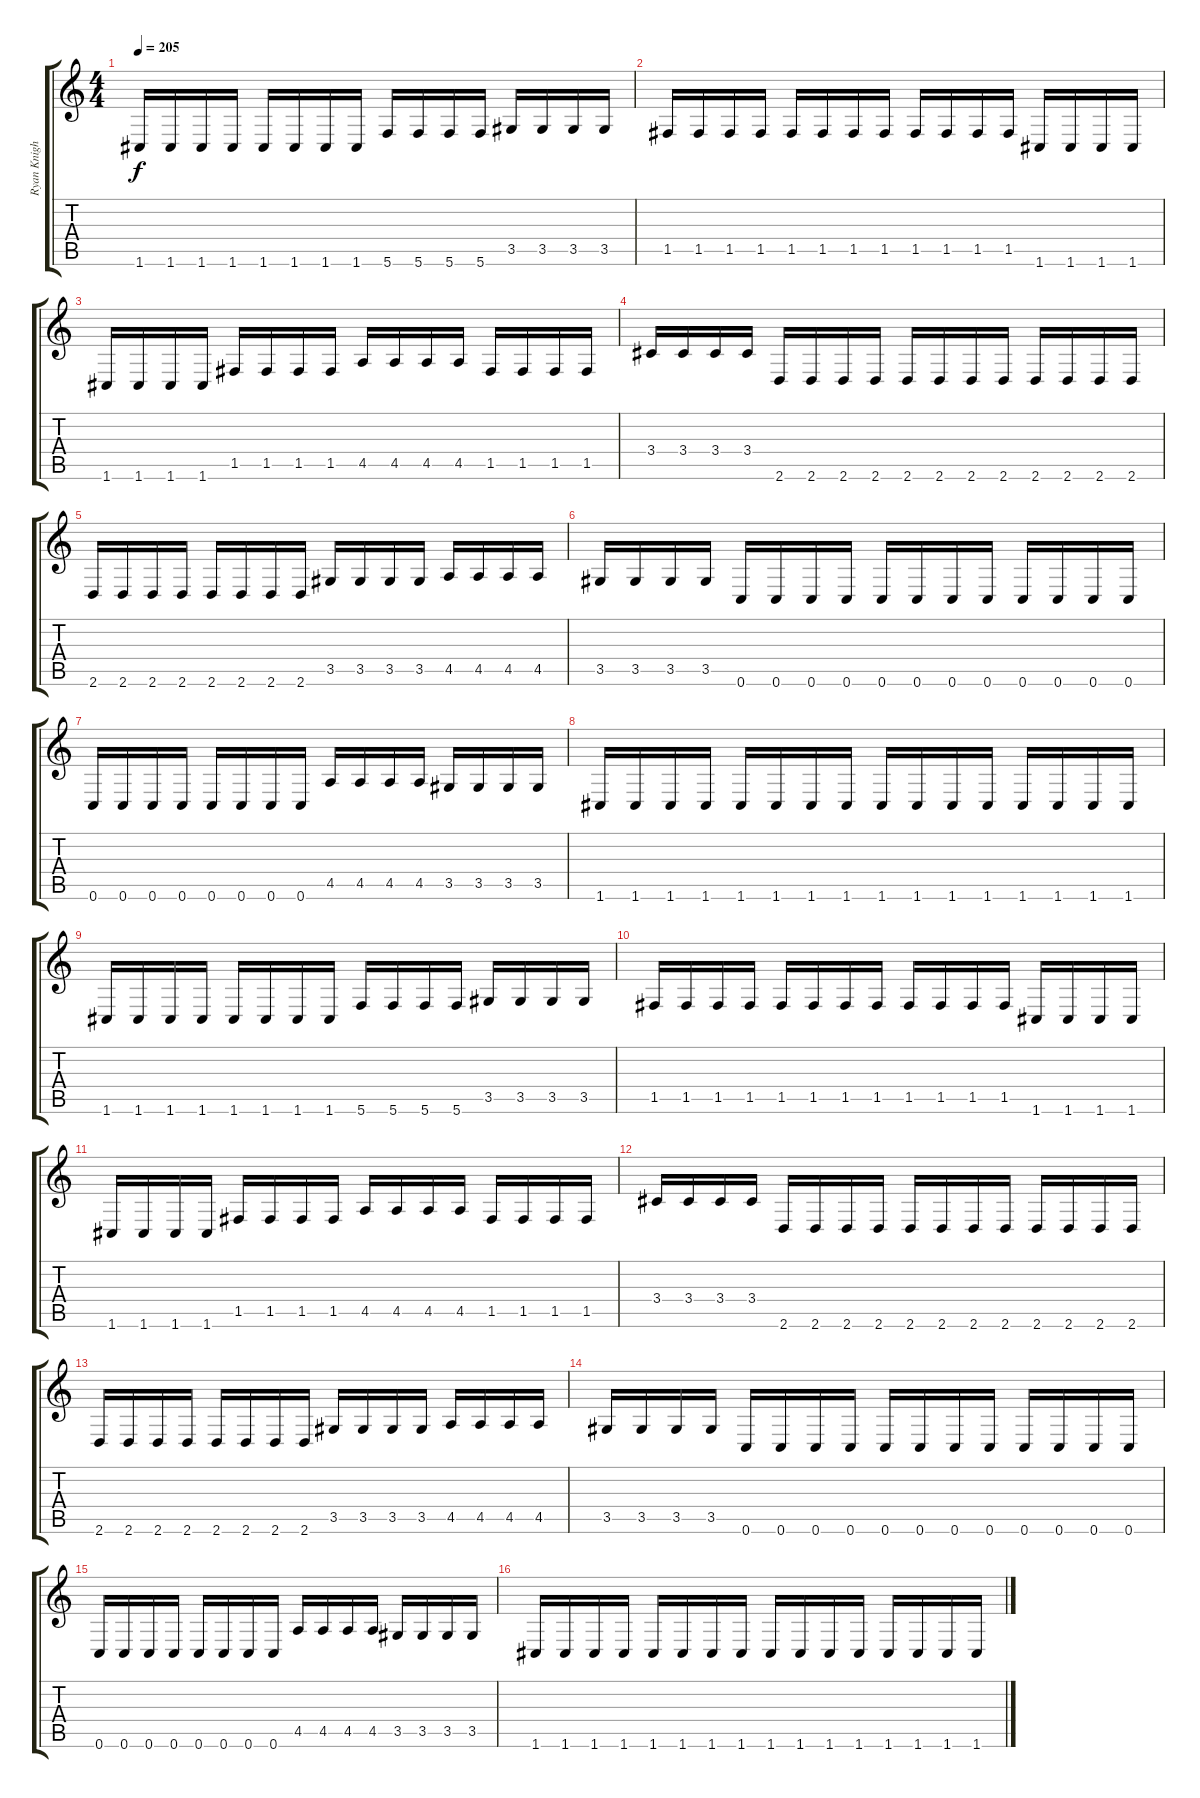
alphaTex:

\track ("Ryan Knight" "Ryan Knigh") {instrument distortionguitar}
\staff {score tabs}
\tuning (C4 G3 Eb3 Bb2 F2 C2) {hide}
\ts (4 4)
\tempo 205
\clef g2
\ks c
1.6.16{dy f} 1.6.16 1.6.16 1.6.16 1.6.16 1.6.16 1.6.16 1.6.16 5.6.16 5.6.16 5.6.16 5.6.16 3.5.16 3.5.16 3.5.16 3.5.16 |
1.5.16 1.5.16 1.5.16 1.5.16 1.5.16 1.5.16 1.5.16 1.5.16 1.5.16 1.5.16 1.5.16 1.5.16 1.6.16 1.6.16 1.6.16 1.6.16 |
1.6.16 1.6.16 1.6.16 1.6.16 1.5.16 1.5.16 1.5.16 1.5.16 4.5.16 4.5.16 4.5.16 4.5.16 1.5.16 1.5.16 1.5.16 1.5.16 |
3.4.16 3.4.16 3.4.16 3.4.16 2.6.16 2.6.16 2.6.16 2.6.16 2.6.16 2.6.16 2.6.16 2.6.16 2.6.16 2.6.16 2.6.16 2.6.16 |
2.6.16 2.6.16 2.6.16 2.6.16 2.6.16 2.6.16 2.6.16 2.6.16 3.5.16 3.5.16 3.5.16 3.5.16 4.5.16 4.5.16 4.5.16 4.5.16 |
3.5.16 3.5.16 3.5.16 3.5.16 0.6.16 0.6.16 0.6.16 0.6.16 0.6.16 0.6.16 0.6.16 0.6.16 0.6.16 0.6.16 0.6.16 0.6.16 |
0.6.16 0.6.16 0.6.16 0.6.16 0.6.16 0.6.16 0.6.16 0.6.16 4.5.16 4.5.16 4.5.16 4.5.16 3.5.16 3.5.16 3.5.16 3.5.16 |
1.6.16 1.6.16 1.6.16 1.6.16 1.6.16 1.6.16 1.6.16 1.6.16 1.6.16 1.6.16 1.6.16 1.6.16 1.6.16 1.6.16 1.6.16 1.6.16 |
1.6.16 1.6.16 1.6.16 1.6.16 1.6.16 1.6.16 1.6.16 1.6.16 5.6.16 5.6.16 5.6.16 5.6.16 3.5.16 3.5.16 3.5.16 3.5.16 |
1.5.16 1.5.16 1.5.16 1.5.16 1.5.16 1.5.16 1.5.16 1.5.16 1.5.16 1.5.16 1.5.16 1.5.16 1.6.16 1.6.16 1.6.16 1.6.16 |
1.6.16 1.6.16 1.6.16 1.6.16 1.5.16 1.5.16 1.5.16 1.5.16 4.5.16 4.5.16 4.5.16 4.5.16 1.5.16 1.5.16 1.5.16 1.5.16 |
3.4.16 3.4.16 3.4.16 3.4.16 2.6.16 2.6.16 2.6.16 2.6.16 2.6.16 2.6.16 2.6.16 2.6.16 2.6.16 2.6.16 2.6.16 2.6.16 |
2.6.16 2.6.16 2.6.16 2.6.16 2.6.16 2.6.16 2.6.16 2.6.16 3.5.16 3.5.16 3.5.16 3.5.16 4.5.16 4.5.16 4.5.16 4.5.16 |
3.5.16 3.5.16 3.5.16 3.5.16 0.6.16 0.6.16 0.6.16 0.6.16 0.6.16 0.6.16 0.6.16 0.6.16 0.6.16 0.6.16 0.6.16 0.6.16 |
0.6.16 0.6.16 0.6.16 0.6.16 0.6.16 0.6.16 0.6.16 0.6.16 4.5.16 4.5.16 4.5.16 4.5.16 3.5.16 3.5.16 3.5.16 3.5.16 |
1.6.16 1.6.16 1.6.16 1.6.16 1.6.16 1.6.16 1.6.16 1.6.16 1.6.16 1.6.16 1.6.16 1.6.16 1.6.16 1.6.16 1.6.16 1.6.16
